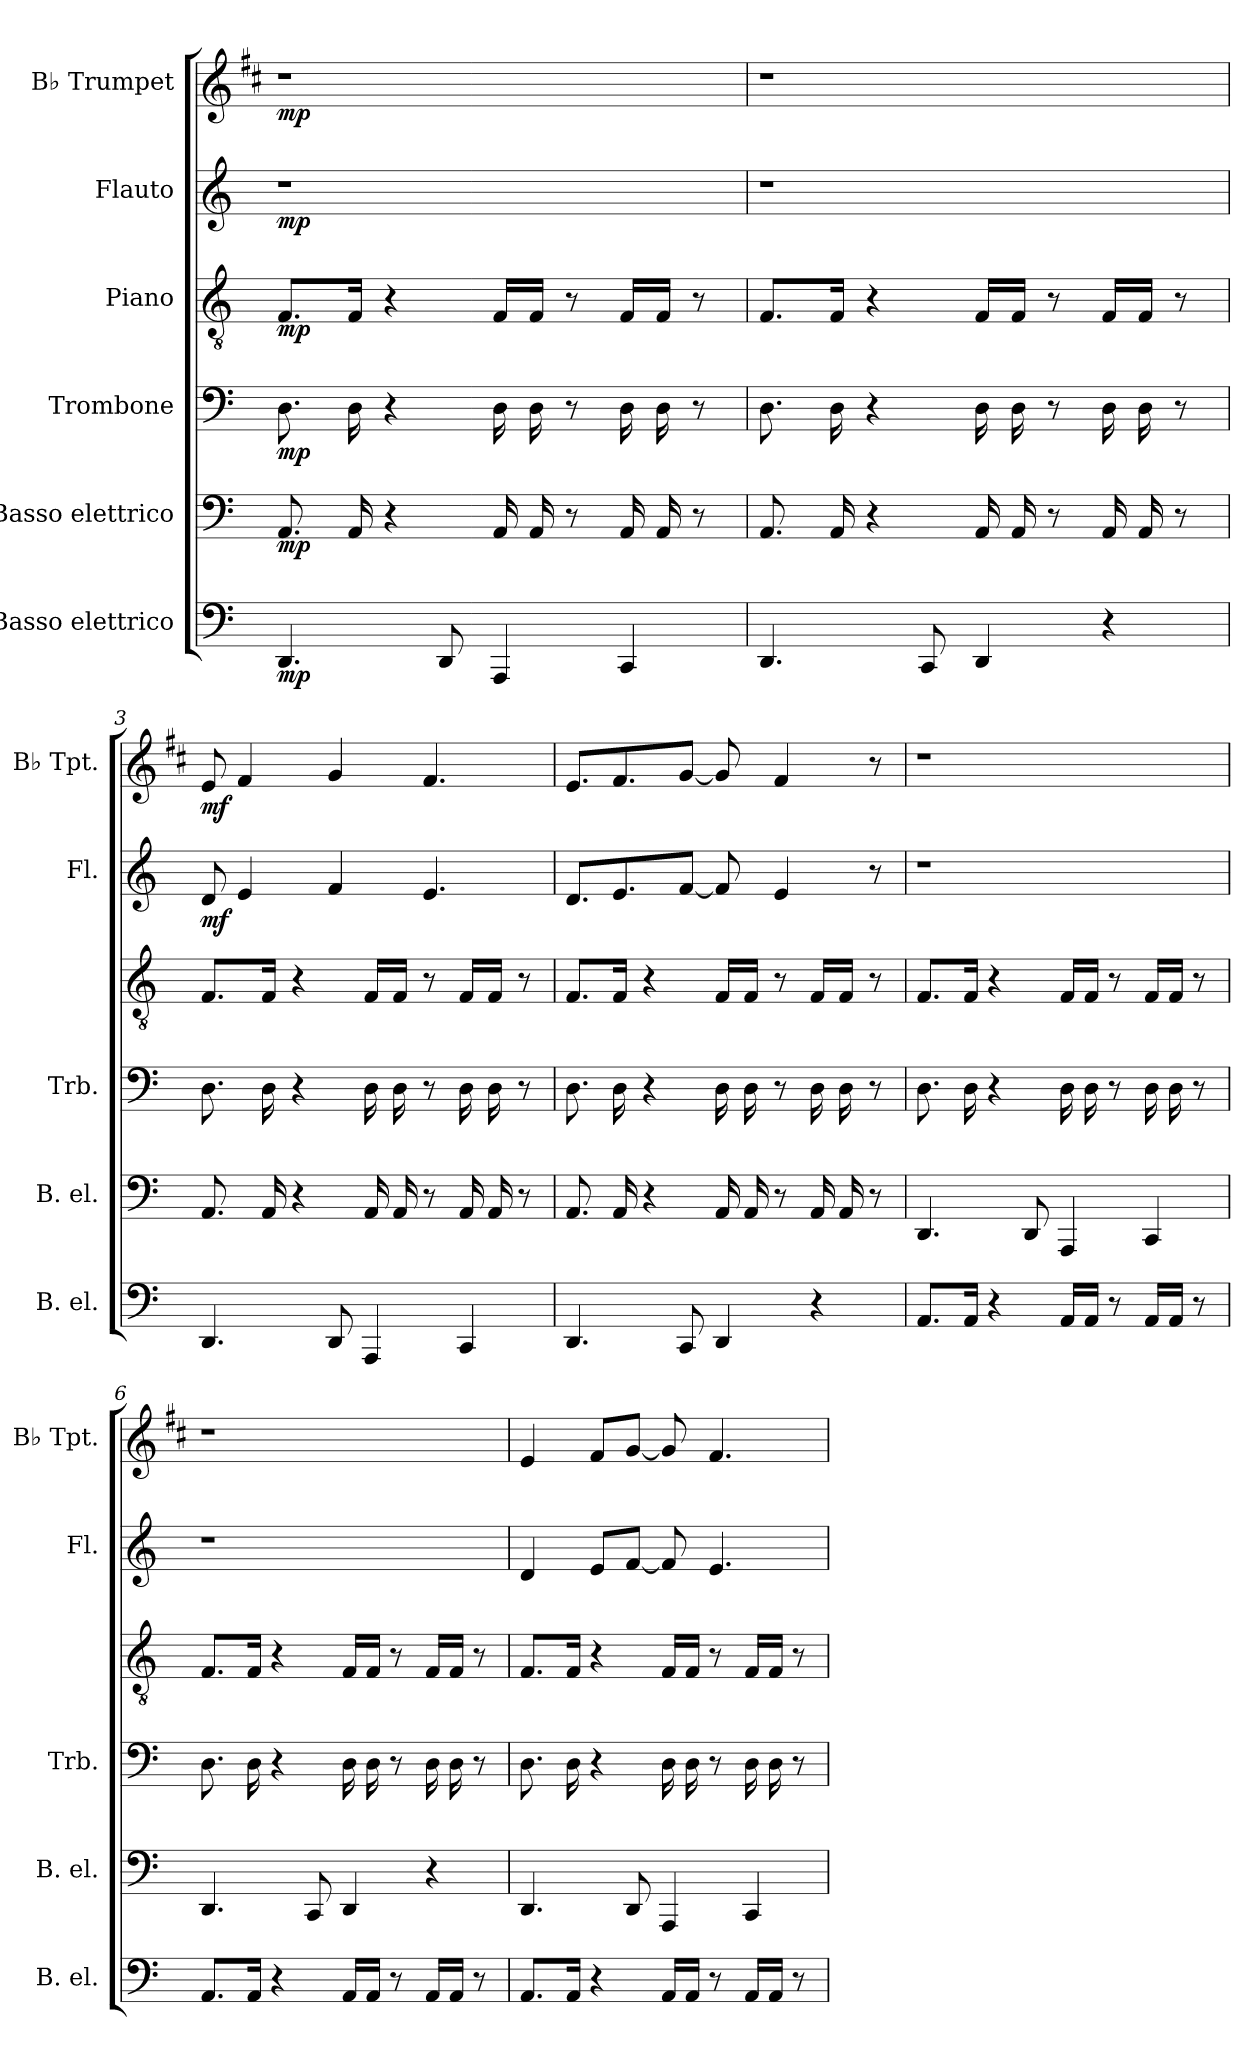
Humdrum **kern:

**kern	**dynam	**kern	**dynam	**kern	**dynam	**kern	**dynam	**kern	**dynam	**kern	**dynam
*part6	*part6	*part5	*part5	*part4	*part4	*part3	*part3	*part2	*part2	*part1	*part1
*staff6	*staff6	*staff5	*staff5	*staff4	*staff4	*staff3	*staff3	*staff2	*staff2	*staff1	*staff1
*I"Basso elettrico	*	*I"Basso elettrico	*	*I"Trombone	*	*I"Piano	*	*I"Flauto	*	*I"B♭ Trumpet	*
*I'B. el.	*	*I'B. el.	*	*I'Trb.	*	*	*	*I'Fl.	*	*I'B♭ Tpt.	*
*clefF4	*	*clefF4	*	*clefF4	*	*clefGv2	*	*clefG2	*	*clefG2	*
*	*	*	*	*	*	*	*	*	*	*ITrd1c2	*
*k[]	*	*k[]	*	*k[]	*	*k[]	*	*k[]	*	*k[]	*
=1	=1	=1	=1	=1	=1	=1	=1	=1	=1	=1	=1
!	!LO:DY:b	!	!LO:DY:b	!	!LO:DY:b	!	!LO:DY:b	!	!LO:DY:b	!	!LO:DY:b
4.DD/	mp	8.AA/	mp	8.D\	mp	8.F/L	mp	1r	mp	1r	mp
.	.	16AA/	.	16D\	.	16F/Jk	.	.	.	.	.
.	.	4r	.	4r	.	4r	.	.	.	.	.
8DD/	.	.	.	.	.	.	.	.	.	.	.
4AAA/	.	16AA/	.	16D\	.	16F/LL	.	.	.	.	.
.	.	16AA/	.	16D\	.	16F/JJ	.	.	.	.	.
.	.	8r	.	8r	.	8r	.	.	.	.	.
4CC/	.	16AA/	.	16D\	.	16F/LL	.	.	.	.	.
.	.	16AA/	.	16D\	.	16F/JJ	.	.	.	.	.
.	.	8r	.	8r	.	8r	.	.	.	.	.
=2	=2	=2	=2	=2	=2	=2	=2	=2	=2	=2	=2
4.DD/	.	8.AA/	.	8.D\	.	8.F/L	.	1r	.	1r	.
.	.	16AA/	.	16D\	.	16F/Jk	.	.	.	.	.
.	.	4r	.	4r	.	4r	.	.	.	.	.
8CC/	.	.	.	.	.	.	.	.	.	.	.
4DD/	.	16AA/	.	16D\	.	16F/LL	.	.	.	.	.
.	.	16AA/	.	16D\	.	16F/JJ	.	.	.	.	.
.	.	8r	.	8r	.	8r	.	.	.	.	.
4r	.	16AA/	.	16D\	.	16F/LL	.	.	.	.	.
.	.	16AA/	.	16D\	.	16F/JJ	.	.	.	.	.
.	.	8r	.	8r	.	8r	.	.	.	.	.
=3	=3	=3	=3	=3	=3	=3	=3	=3	=3	=3	=3
!	!	!	!	!	!	!	!	!	!LO:DY:b	!	!LO:DY:b
4.DD/	.	8.AA/	.	8.D\	.	8.F/L	.	8d/	mf	8d/	mf
.	.	.	.	.	.	.	.	4e/	.	4e/	.
.	.	16AA/	.	16D\	.	16F/Jk	.	.	.	.	.
.	.	4r	.	4r	.	4r	.	.	.	.	.
8DD/	.	.	.	.	.	.	.	4f/	.	4f/	.
4AAA/	.	16AA/	.	16D\	.	16F/LL	.	.	.	.	.
.	.	16AA/	.	16D\	.	16F/JJ	.	.	.	.	.
.	.	8r	.	8r	.	8r	.	4.e/	.	4.e/	.
4CC/	.	16AA/	.	16D\	.	16F/LL	.	.	.	.	.
.	.	16AA/	.	16D\	.	16F/JJ	.	.	.	.	.
.	.	8r	.	8r	.	8r	.	.	.	.	.
!!LO:LB:g=z
=4	=4	=4	=4	=4	=4	=4	=4	=4	=4	=4	=4
4.DD/	.	8.AA/	.	8.D\	.	8.F/L	.	8.d/L	.	8.d/L	.
.	.	16AA/	.	16D\	.	16F/Jk	.	8.e/	.	8.e/	.
.	.	4r	.	4r	.	4r	.	.	.	.	.
8CC/	.	.	.	.	.	.	.	[8f/J	.	[8f/J	.
4DD/	.	16AA/	.	16D\	.	16F/LL	.	8f/]	.	8f/]	.
.	.	16AA/	.	16D\	.	16F/JJ	.	.	.	.	.
.	.	8r	.	8r	.	8r	.	4e/	.	4e/	.
4r	.	16AA/	.	16D\	.	16F/LL	.	.	.	.	.
.	.	16AA/	.	16D\	.	16F/JJ	.	.	.	.	.
.	.	8r	.	8r	.	8r	.	8r	.	8r	.
!!LO:PB:g=z
=5	=5	=5	=5	=5	=5	=5	=5	=5	=5	=5	=5
8.AA/L	.	4.DD/	.	8.D\	.	8.F/L	.	1r	.	1r	.
16AA/Jk	.	.	.	16D\	.	16F/Jk	.	.	.	.	.
4r	.	.	.	4r	.	4r	.	.	.	.	.
.	.	8DD/	.	.	.	.	.	.	.	.	.
16AA/LL	.	4AAA/	.	16D\	.	16F/LL	.	.	.	.	.
16AA/JJ	.	.	.	16D\	.	16F/JJ	.	.	.	.	.
8r	.	.	.	8r	.	8r	.	.	.	.	.
16AA/LL	.	4CC/	.	16D\	.	16F/LL	.	.	.	.	.
16AA/JJ	.	.	.	16D\	.	16F/JJ	.	.	.	.	.
8r	.	.	.	8r	.	8r	.	.	.	.	.
=6	=6	=6	=6	=6	=6	=6	=6	=6	=6	=6	=6
8.AA/L	.	4.DD/	.	8.D\	.	8.F/L	.	1r	.	1r	.
16AA/Jk	.	.	.	16D\	.	16F/Jk	.	.	.	.	.
4r	.	.	.	4r	.	4r	.	.	.	.	.
.	.	8CC/	.	.	.	.	.	.	.	.	.
16AA/LL	.	4DD/	.	16D\	.	16F/LL	.	.	.	.	.
16AA/JJ	.	.	.	16D\	.	16F/JJ	.	.	.	.	.
8r	.	.	.	8r	.	8r	.	.	.	.	.
16AA/LL	.	4r	.	16D\	.	16F/LL	.	.	.	.	.
16AA/JJ	.	.	.	16D\	.	16F/JJ	.	.	.	.	.
8r	.	.	.	8r	.	8r	.	.	.	.	.
=7	=7	=7	=7	=7	=7	=7	=7	=7	=7	=7	=7
8.AA/L	.	4.DD/	.	8.D\	.	8.F/L	.	4d/	.	4d/	.
16AA/Jk	.	.	.	16D\	.	16F/Jk	.	.	.	.	.
4r	.	.	.	4r	.	4r	.	8e/L	.	8e/L	.
.	.	8DD/	.	.	.	.	.	[8f/J	.	[8f/J	.
16AA/LL	.	4AAA/	.	16D\	.	16F/LL	.	8f/]	.	8f/]	.
16AA/JJ	.	.	.	16D\	.	16F/JJ	.	.	.	.	.
8r	.	.	.	8r	.	8r	.	4.e/	.	4.e/	.
16AA/LL	.	4CC/	.	16D\	.	16F/LL	.	.	.	.	.
16AA/JJ	.	.	.	16D\	.	16F/JJ	.	.	.	.	.
8r	.	.	.	8r	.	8r	.	.	.	.	.
=	=	=	=	=	=	=	=	=	=	=	=
*-	*-	*-	*-	*-	*-	*-	*-	*-	*-	*-	*-
